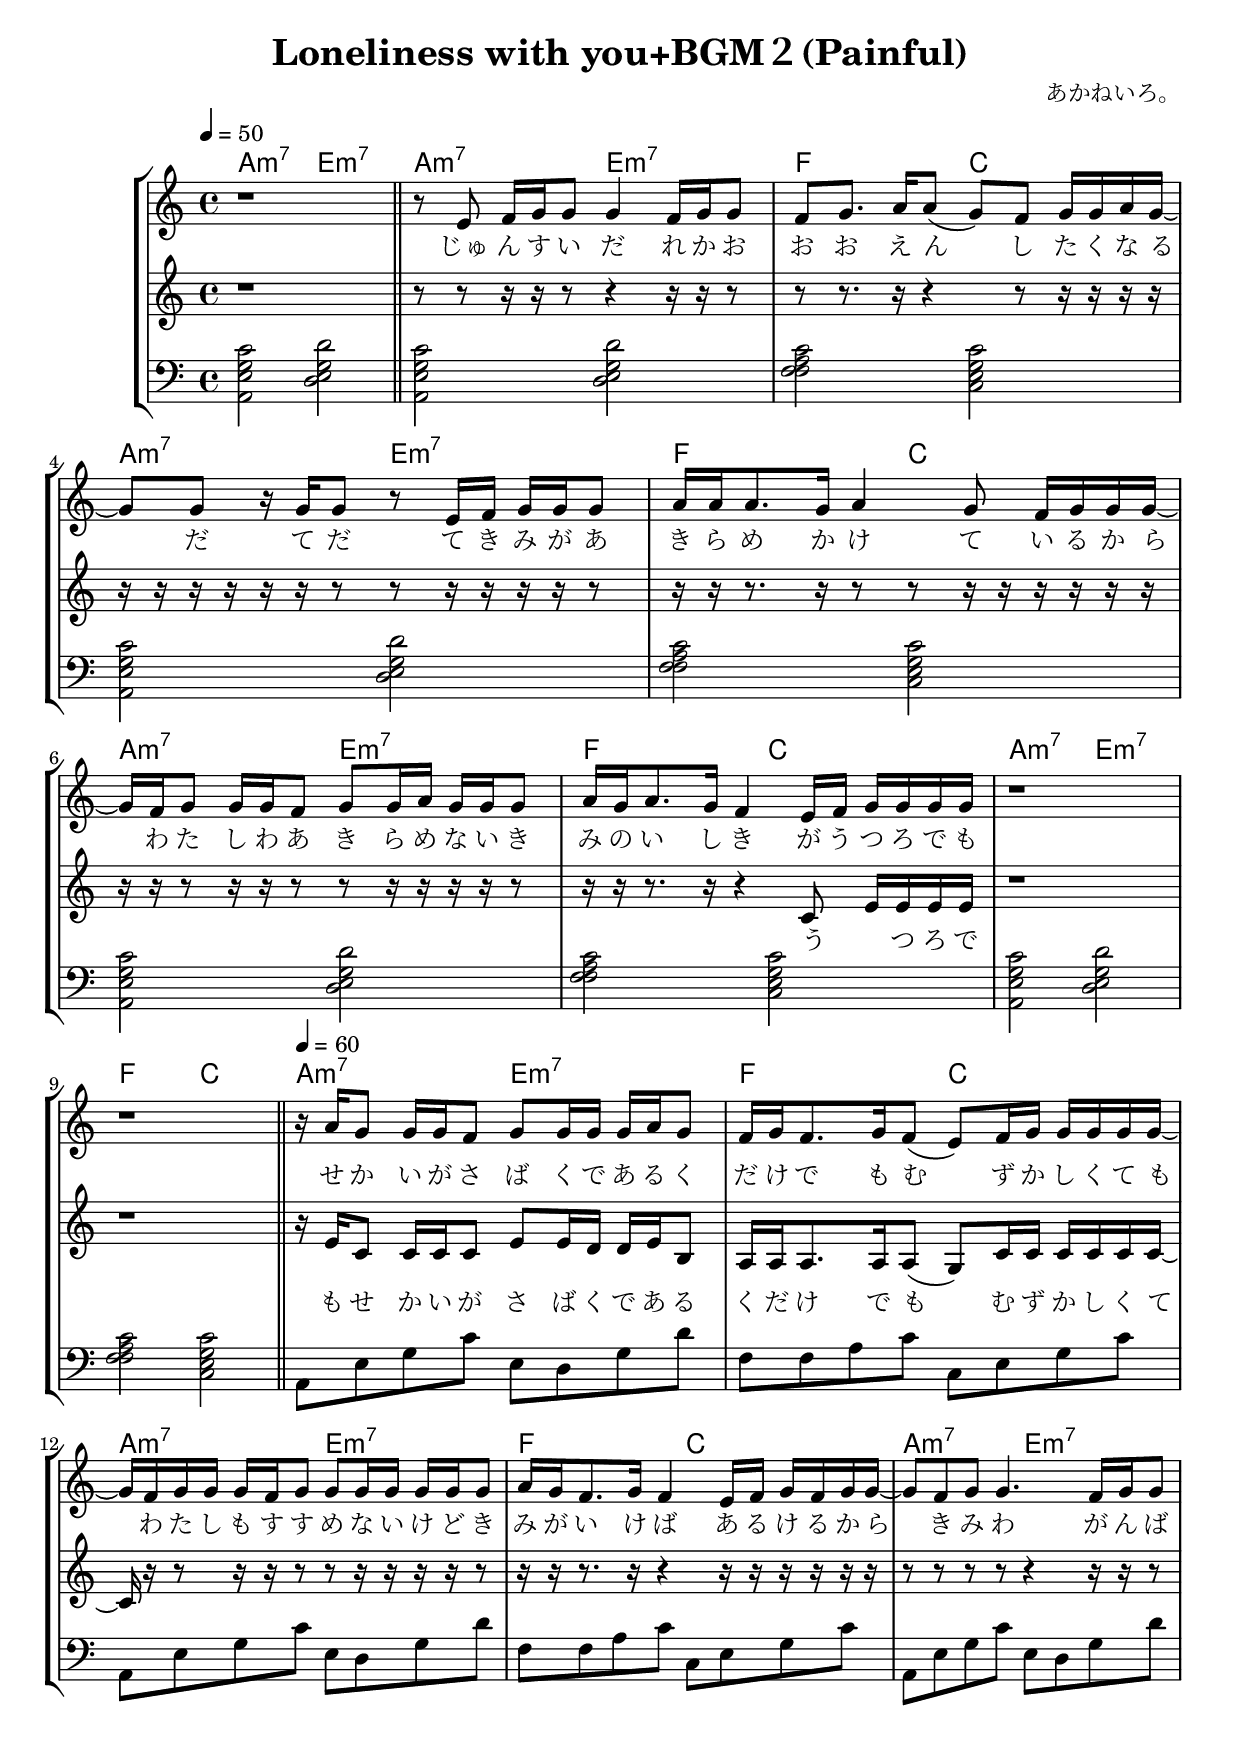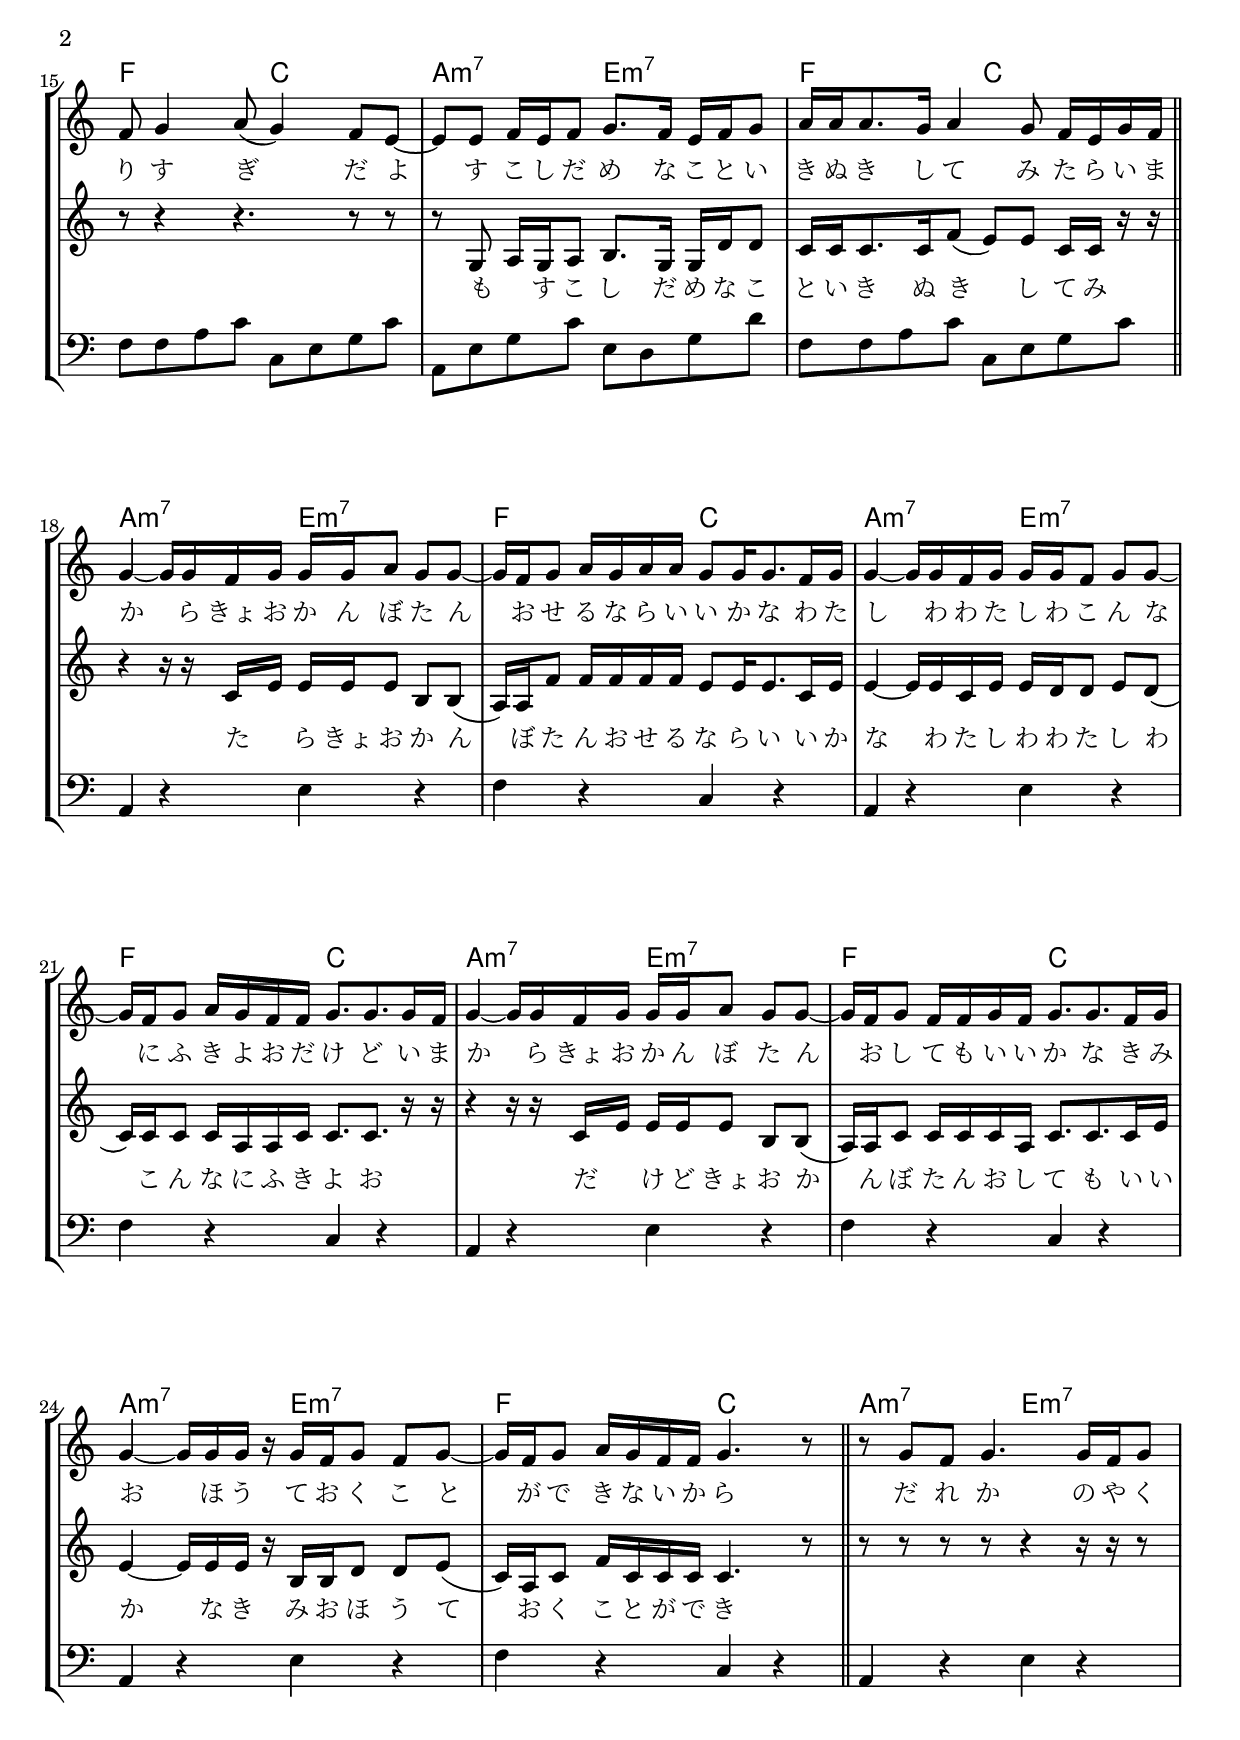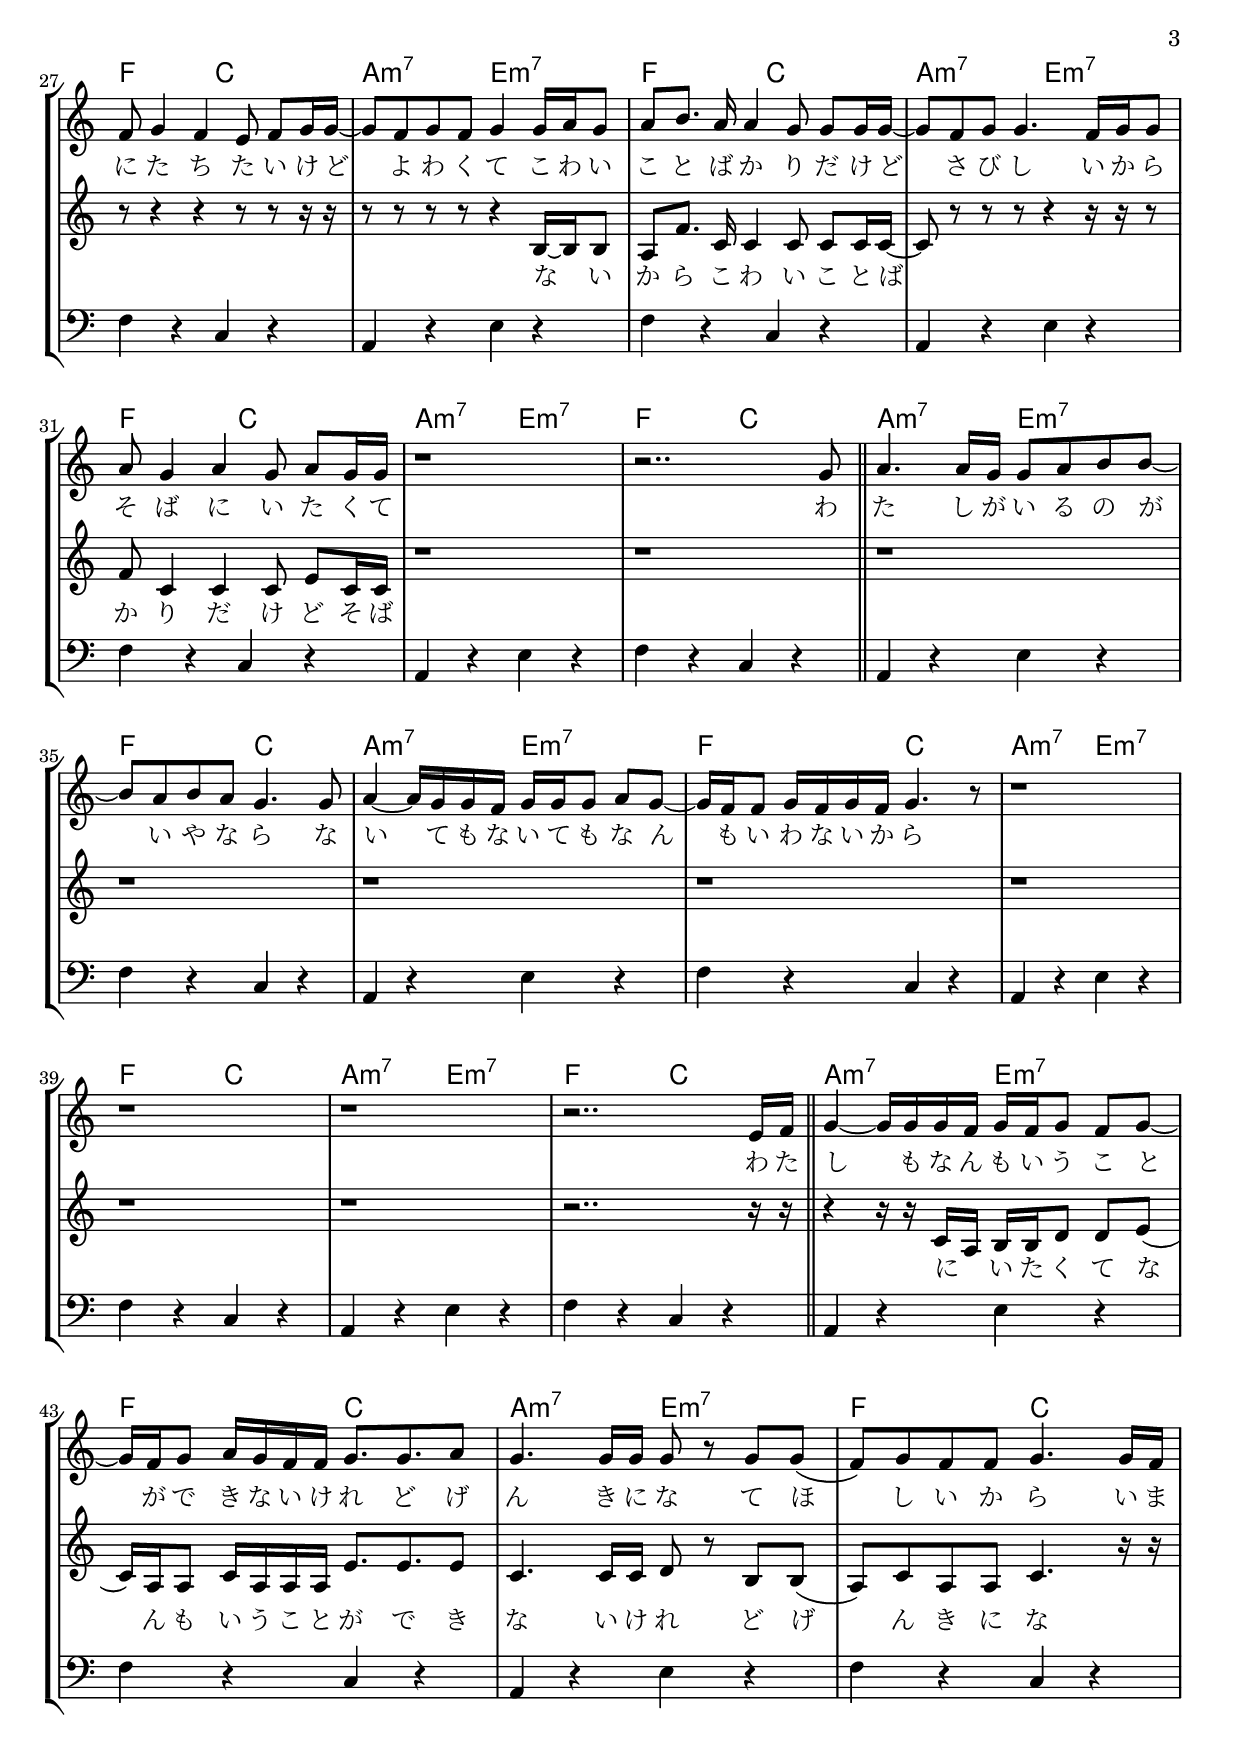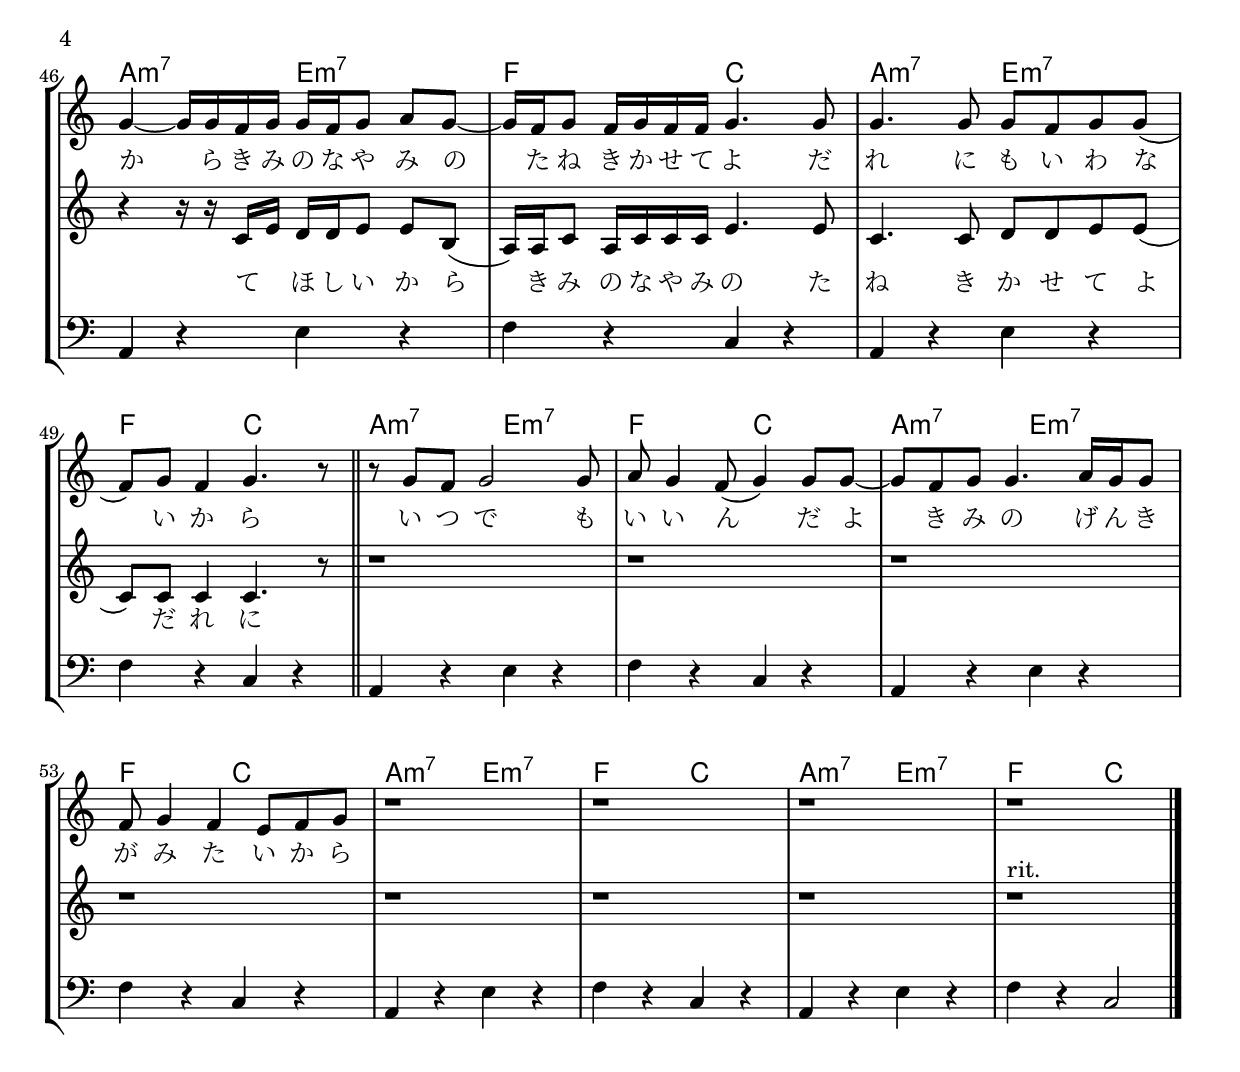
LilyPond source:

\version "2.12.1"

\header {
	title = \markup {"Loneliness with you+BGM２(Painful)"}
	composer = \markup \center-column {あかねいろ。}
}

harmony = \chordmode {
	a2:min7 e:min7 

	a:min7 e:min7 f c a:min7 e:min7 f c a:min7 e:min7 f c a:min7 e:min7 f c 

	a:min7 e:min7 f c a:min7 e:min7 f c a:min7 e:min7 f c a:min7 e:min7 f c 

	a:min7 e:min7 f c a:min7 e:min7 f c a:min7 e:min7 f c a:min7 e:min7 f c 

	a:min7 e:min7 f c a:min7 e:min7 f c a:min7 e:min7 f c a:min7 e:min7 f c 

	a:min7 e:min7 f c a:min7 e:min7 f c a:min7 e:min7 f c a:min7 e:min7 f c 

	a:min7 e:min7 f c a:min7 e:min7 f c a:min7 e:min7 f c a:min7 e:min7 f c 

	a:min7 e:min7 f c a:min7 e:min7 f c a:min7 e:min7 f c a:min7 e:min7 f c 
}

melody = {
	\key c \major
	\tempo 4 = 50
	r1   
	\set Staff.midiInstrument = #"fss0.5"
	r8 e'8  f'16  g'16  g'8  g'4  f'16  g'16  g'8 
	f'8  g'8.  a'16  a'8  (g'8)  f'8  g'16  g'16  a'16  g'16~ 
	g'8  g'8  r16  g'16  g'8  r8  e'16  f'16  g'16  g'16  g'8 
	a'16  a'16  a'8.  g'16  a'4  g'8  f'16  g'16  g'16  g'16~ 
	g'16  f'16  g'8  g'16  g'16  f'8  g'8  g'16  a'16  g'16  g'16  g'8 
	a'16  g'16  a'8.  g'16  f'4  e'16  f'16  g'16  g'16  g'16  g'16
	r1 r1 	\set Staff.midiInstrument = #"fss0.5"
		\tempo 4 = 60
r16 a'16  g'8  g'16  g'16  f'8  g'8  g'16  g'16  g'16  a'16  g'8 
	f'16  g'16  f'8.  g'16  f'8  (e'8)  f'16  g'16  g'16  g'16  g'16  g'16~ 
	g'16  f'16  g'16  g'16  g'16  f'16  g'8  g'8  g'16  g'16  g'16  g'16  g'8 
	a'16  g'16  f'8.  g'16  f'4  e'16  f'16  g'16  f'16  g'16  g'16~ 
	g'8  f'8  g'8  g'4.  f'16  g'16  g'8 
	f'8  g'4  a'8  (g'4)  f'8  e'8~ 
	e'8  e'8  f'16  e'16  f'8  g'8.  f'16  e'16  f'16  g'8 
	a'16  a'16  a'8.  g'16  a'4  g'8  f'16  e'16  	\set Staff.midiInstrument = #"fss0.5"
	g'16  f'16 
	g'4~g'16  g'16  f'16  g'16  g'16  g'16  a'8  g'8  g'8~ 
	g'16  f'16  g'8  a'16  g'16  a'16  a'16  g'8  g'16  g'8.  f'16  g'16 
	g'4~g'16  g'16  f'16  g'16  g'16  g'16  f'8  g'8  g'8~ 
	g'16  f'16  g'8  a'16  g'16  f'16  f'16  g'8.  g'8.  g'16  f'16 
	g'4~g'16  g'16  f'16  g'16  g'16  g'16  a'8  g'8  g'8~ 
	g'16  f'16  g'8  f'16  f'16  g'16  f'16  g'8.  g'8.  f'16  g'16 
	g'4~g'16  g'16  g'16  r16  g'16  f'16  g'8  f'8  g'8~ 
	g'16  f'16  g'8  a'16  g'16  f'16  f'16  g'4.  	r8 	\set Staff.midiInstrument = #"fss0.5"
	r8 g'8  f'8  g'4.  g'16  f'16  g'8 
	f'8  g'4  f'4  e'8  f'8  g'16  g'16~ 
	g'8  f'8  g'8  f'8  g'4  g'16  a'16  g'8 
	a'8  b'8.  a'16  a'4  g'8  g'8  g'16  g'16~ 
	g'8  f'8  g'8  g'4.  f'16  g'16  g'8 
	a'8  g'4  a'4  g'8  a'8  g'16  g'16
	r1 r2.. 	\set Staff.midiInstrument = #"fss0.5"
	g'8 
	a'4.  a'16  g'16  g'8  a'8  b'8  b'8~ 
	b'8  a'8  b'8  a'8  g'4.  g'8 
	a'4~a'16  g'16  g'16  f'16  g'16  g'16  g'8  a'8  g'8~ 
	g'16  f'16  f'8  g'16  f'16  g'16  f'16  g'4.  	r8 r1 r1 r1 r2.. 	\set Staff.midiInstrument = #"fss0.5"
	e'16  f'16 
	g'4~g'16  g'16  g'16  f'16  g'16  f'16  g'8  f'8  g'8~ 
	g'16  f'16  g'8  a'16  g'16  f'16  f'16  g'8.  g'8.  a'8 
	g'4.  g'16  g'16  g'8  r8  g'8  g'8 
	(f'8)  g'8  f'8  f'8  g'4.  g'16  f'16 
	g'4~g'16  g'16  f'16  g'16  g'16  f'16  g'8  a'8  g'8~ 
	g'16  f'16  g'8  f'16  g'16  f'16  f'16  g'4.  g'8 
	g'4.  g'8  g'8  f'8  g'8  g'8 
	(f'8)  g'8  f'4  g'4.  	r8 	\set Staff.midiInstrument = #"fss0.5"
	r8 g'8  f'8  g'2  g'8 
	a'8  g'4  f'8  (g'4)  g'8  g'8~ 
	g'8  f'8  g'8  g'4.  a'16  g'16  g'8 
	f'8  g'4  f'4  e'8  f'8  g'8
	r1 r1 r1 r1 	\bar "|."
}

words = \lyricmode {
	
	じゅ  ん  す  い  だ  れ  か  お  お  お  え  ん  し  た  く  な  る  だ  て  だ  て  き  み  が  あ  き  ら  め  か  け  て  い  る  か  ら  わ  た  し  わ  あ  き  ら  め  な  い  き  み  の  い  し  き  が  う  つ  ろ  で  も  
	せ  か  い  が  さ  ば  く  で  あ  る  く  だ  け  で  も  む  ず  か  し  く  て  も  わ  た  し  も  す  す  め  な  い  け  ど  き  み  が  い  け  ば  あ  る  け  る  か  ら  き  み  わ  が  ん  ば  り  す  ぎ  だ  よ  す  こ  し  だ  め  な  こ  と  い  き  ぬ  き  し  て  み  た  ら  
	い  ま  か  ら  きょ  お  か  ん  ぼ  た  ん  お  せ  る  な  ら  い  い  か  な  わ  た  し  わ  わ  た  し  わ  こ  ん  な  に  ふ  き  よ  お  だ  け  ど  い  ま  か  ら  きょ  お  か  ん  ぼ  た  ん  お  し  て  も  い  い  か  な  き  み  お  ほ  う  て  お  く  こ  と  が  で  き  な  い  か  ら  
	だ  れ  か  の  や  く  に  た  ち  た  い  け  ど  よ  わ  く  て  こ  わ  い  こ  と  ば  か  り  だ  け  ど  さ  び  し  い  か  ら  そ  ば  に  い  た  く  て  
	わ  た  し  が  い  る  の  が  い  や  な  ら  な  い  て  も  な  い  て  も  な  ん  も  い  わ  な  い  か  ら  
	わ  た  し  も  な  ん  も  い  う  こ  と  が  で  き  な  い  け  れ  ど  げ  ん  き  に  な  て  ほ  し  い  か  ら  い  ま  か  ら  き  み  の  な  や  み  の  た  ね  き  か  せ  て  よ  だ  れ  に  も  い  わ  な  い  か  ら  
	い  つ  で  も  い  い  ん  だ  よ  き  み  の  げ  ん  き  が  み  た  い  か  ら  
}

secondmelody = {
	\key c \major
	\tempo 4 = 50
	r1   
	\set Staff.midiInstrument = #"fss0.5"
	r8 r8  r16  r16  r8  r4  r16  r16  r8 
	r8  r8.  r16  r4  r8  r16  r16  r16  r16~ 
	r16  r16  r16  r16  r16  r16  r8  r8  r16  r16  r16  r16  r8 
	r16  r16  r8.  r16  r8  r8  r16  r16  r16  r16  r16  r16~ 
	r16  r16  r8  r16  r16  r8  r8  r16  r16  r16  r16  r8 
	r16  r16  r8.  r16  r4  c'8  e'16  e'16  e'16  e'16
	r1 r1 	\set Staff.midiInstrument = #"fss0.5"
		\tempo 4 = 60
r16 e'16  c'8  c'16  c'16  c'8  e'8  e'16  d'16  d'16  e'16  b8 
	a16  a16  a8.  a16  a8  (g8)  c'16  c'16  c'16  c'16  c'16  c'16~ 
	c'16  r16  r8  r16  r16  r8  r8  r16  r16  r16  r16  r8 
	r16  r16  r8.  r16  r4  r16  r16  r16  r16  r16  r16~ 
	r8  r8  r8  r8  r4~r16  r16  r8 
	r8  r4  r4.  r8  r8~ 
	r8  g8  a16  g16  a8  b8.  g16  g16  d'16  d'8 
	c'16  c'16  c'8.  c'16  f'8  (e'8)  e'8  c'16  c'16  	\set Staff.midiInstrument = #"fss0.5"
	r16  r16 
	r4~r16  r16  c'16  e'16  e'16  e'16  e'8  b8  b8 
	(a16)  a16  f'8  f'16  f'16  f'16  f'16  e'8  e'16  e'8.  c'16  e'16 
	e'4~e'16  e'16  c'16  e'16  e'16  d'16  d'8  e'8  d'8 
	(c'16)  c'16  c'8  c'16  a16  a16  c'16  c'8.  c'8.  r16  r16 
	r4~r16  r16  c'16  e'16  e'16  e'16  e'8  b8  b8 
	(a16)  a16  c'8  c'16  c'16  c'16  a16  c'8.  c'8.  c'16  e'16 
	e'4~e'16  e'16  e'16  r16  b16  b16  d'8  d'8  e'8 
	(c'16)  a16  c'8  f'16  c'16  c'16  c'16  c'4.  	r8 	\set Staff.midiInstrument = #"fss0.5"
	r8 r8  r8  r8  r4  r16  r16  r8 
	r8  r4  r4  r8  r8  r16  r16~ 
	r8  r8  r8  r8  r4  b16  b16  b8 
	a8  f'8.  c'16  c'4  c'8  c'8  c'16  c'16~ 
	c'8  r8  r8  r8  r4  r16  r16  r8 
	f'8  c'4  c'4  c'8  e'8  c'16  c'16
	r1 r1 	r1 | r1 | r1 | r1 | r1 | r1 | r1 | r2.. 
	\set Staff.midiInstrument = #"fss0.5"
	r16  r16 
	r4~r16  r16  c'16  a16  b16  b16  d'8  d'8  e'8 
	(c'16)  a16  a8  c'16  a16  a16  a16  e'8.  e'8.  e'8 
	c'4.  c'16  c'16  d'8  r8  b8  b8 
	(a8)  c'8  a8  a8  c'4.  r16  r16 
	r4~r16  r16  c'16  e'16  d'16  d'16  e'8  e'8  b8 
	(a16)  a16  c'8  a16  c'16  c'16  c'16  e'4.  e'8 
	c'4.  c'8  d'8  d'8  e'8  e'8 
	(c'8)  c'8  c'4  c'4.  	r8 	r1 | r1 | r1 | r1 | r1 | r1 | r1 | r1^"rit." \bar "|."
}

secondwords = \lyricmode {
	
	う  つ  ろ  で  も  
	せ  か  い  が  さ  ば  く  で  あ  る  く  だ  け  で  も  む  ず  か  し  く  て  も  す  こ  し  だ  め  な  こ  と  い  き  ぬ  き  し  て  み  た  ら  
	きょ  お  か  ん  ぼ  た  ん  お  せ  る  な  ら  い  い  か  な  わ  た  し  わ  わ  た  し  わ  こ  ん  な  に  ふ  き  よ  お  だ  け  ど  きょ  お  か  ん  ぼ  た  ん  お  し  て  も  い  い  か  な  き  み  お  ほ  う  て  お  く  こ  と  が  で  き  な  い  か  ら  
	こ  わ  い  こ  と  ば  か  り  だ  け  ど  そ  ば  に  い  た  く  て  
	
	な  ん  も  い  う  こ  と  が  で  き  な  い  け  れ  ど  げ  ん  き  に  な  て  ほ  し  い  か  ら  き  み  の  な  や  み  の  た  ね  き  か  せ  て  よ  だ  れ  に  も  い  わ  な  い  か  ら  
	
}

tempochange = {
	\tempo 4 = 50
	r1 \bar "||"
	\tempo 4 = 50
	r1 | r1 | r1 | r1 | r1 | r1 | r1 | r1 \bar "||"
	\tempo 4 = 60
	r1 | r1 | r1 | r1 | r1 | r1 | r1 | r1 \bar "||"
	\tempo 4 = 60
	r1 | r1 | r1 | r1 | r1 | r1 | r1 | r1 \bar "||"
	\tempo 4 = 60
	r1 | r1 | r1 | r1 | r1 | r1 | r1 | r1 \bar "||"
	\tempo 4 = 60
	r1 | r1 | r1 | r1 | r1 | r1 | r1 | r1 \bar "||"
	\tempo 4 = 60
	r1 | r1 | r1 | r1 | r1 | r1 | r1 | r1 \bar "||"
	\tempo 4 = 60
	r1 | r1 | r1 | r1 | r1 | r1 | r1 | r1 \bar "|."
}

mainacc = {
	\clef bass
	\set Staff.midiInstrument = #"Bright Acoustic"
	\key c \major
	\tempo 4 = 50
	<a, e g c'>2
	<e d g d'>2
	\bar "||"

	\set Staff.midiInstrument = #"Acoustic Guitar (steel)"
	<a, e g c'>2
	<e d g d'>2
	<f f a c'>2
	<c e g c'>2
	<a, e g c'>2
	<e d g d'>2
	<f f a c'>2
	<c e g c'>2
	<a, e g c'>2
	<e d g d'>2
	<f f a c'>2
	<c e g c'>2
	<a, e g c'>2
	<e d g d'>2
	<f f a c'>2
	<c e g c'>2
	\bar "||"

	\set Staff.midiInstrument = #"Sitar"
	\tempo 4 = 60
	a,8 e8 g8 c'8
	e8 d8 g8 d'8
	f8 f8 a8 c'8
	c8 e8 g8 c'8
	a,8 e8 g8 c'8
	e8 d8 g8 d'8
	f8 f8 a8 c'8
	c8 e8 g8 c'8
	a,8 e8 g8 c'8
	e8 d8 g8 d'8
	f8 f8 a8 c'8
	c8 e8 g8 c'8
	a,8 e8 g8 c'8
	e8 d8 g8 d'8
	f8 f8 a8 c'8
	c8 e8 g8 c'8
	\bar "||"

	\set Staff.midiInstrument = #"Bright Acoustic"
	a,4 r4
	e4 r4
	f4 r4
	c4 r4
	a,4 r4
	e4 r4
	f4 r4
	c4 r4
	a,4 r4
	e4 r4
	f4 r4
	c4 r4
	a,4 r4
	e4 r4
	f4 r4
	c4 r4
	\bar "||"

	\set Staff.midiInstrument = #"Bright Acoustic"
	a,4 r4
	e4 r4
	f4 r4
	c4 r4
	a,4 r4
	e4 r4
	f4 r4
	c4 r4
	a,4 r4
	e4 r4
	f4 r4
	c4 r4
	a,4 r4
	e4 r4
	f4 r4
	c4 r4
	\bar "||"

	\set Staff.midiInstrument = #"Bright Acoustic"
	a,4 r4
	e4 r4
	f4 r4
	c4 r4
	a,4 r4
	e4 r4
	f4 r4
	c4 r4
	a,4 r4
	e4 r4
	f4 r4
	c4 r4
	a,4 r4
	e4 r4
	f4 r4
	c4 r4
	\bar "||"

	\set Staff.midiInstrument = #"Bright Acoustic"
	a,4 r4
	e4 r4
	f4 r4
	c4 r4
	a,4 r4
	e4 r4
	f4 r4
	c4 r4
	a,4 r4
	e4 r4
	f4 r4
	c4 r4
	a,4 r4
	e4 r4
	f4 r4
	c4 r4
	\bar "||"

	\set Staff.midiInstrument = #"Bright Acoustic"
	a,4 r4
	e4 r4
	f4 r4
	c4 r4
	a,4 r4
	e4 r4
	f4 r4
	c4 r4
	a,4 r4
	e4 r4
	f4 r4
	c4 r4
	a,4 r4
	e4 r4
	f4 r4
	c2
	\bar "|."
}

subacc = {
	\clef bass
	\set Staff.midiInstrument = #"Acoustic grand"
	\key c \major
	\tempo 4 = 50
	a,4 a,4
	e4 e4
	\bar "||"

	\set Staff.midiInstrument = #"FX 4 (atmosphere)"
	a,4 a,4
	e4 e4
	f4 f4
	c4 c4
	a,4 a,4
	e4 e4
	f4 f4
	c4 c4
	a,4 a,4
	e4 e4
	f4 f4
	c4 c4
	a,4 a,4
	e4 e4
	f4 f4
	c4 c4
	\bar "||"

	\set Staff.midiInstrument = #"FX 4 (atmosphere)"
	\tempo 4 = 60
	a,4 a,4
	e4 e4
	f4 f4
	c4 c4
	a,4 a,4
	e4 e4
	f4 f4
	c4 c4
	a,4 a,4
	e4 e4
	f4 f4
	c4 c4
	a,4 a,4
	e4 e4
	f4 f4
	c4 c4
	\bar "||"

	\set Staff.midiInstrument = #"FX 4 (atmosphere)"
	a,4 a,4
	e4 e4
	f4 f4
	c4 c4
	a,4 a,4
	e4 e4
	f4 f4
	c4 c4
	a,4 a,4
	e4 e4
	f4 f4
	c4 c4
	a,4 a,4
	e4 e4
	f4 f4
	c4 c4
	\bar "||"

	\set Staff.midiInstrument = #"String Ensemble 1"
	a,4 a,4
	e4 e4
	f4 f4
	c4 c4
	a,4 a,4
	e4 e4
	f4 f4
	c4 c4
	a,4 a,4
	e4 e4
	f4 f4
	c4 c4
	a,4 a,4
	e4 e4
	f4 f4
	c4 c4
	\bar "||"

	\set Staff.midiInstrument = #"String Ensemble 1"
	a,4 a,4
	e4 e4
	f4 f4
	c4 c4
	a,4 a,4
	e4 e4
	f4 f4
	c4 c4
	a,4 a,4
	e4 e4
	f4 f4
	c4 c4
	a,4 a,4
	e4 e4
	f4 f4
	c4 c4
	\bar "||"

	\set Staff.midiInstrument = #"String Ensemble 1"
	<a, e g c'>2
	<e d g d'>2
	<f f a c'>2
	<c e g c'>2
	<a, e g c'>2
	<e d g d'>2
	<f f a c'>2
	<c e g c'>2
	<a, e g c'>2
	<e d g d'>2
	<f f a c'>2
	<c e g c'>2
	<a, e g c'>2
	<e d g d'>2
	<f f a c'>2
	<c e g c'>2
	\bar "||"

	\set Staff.midiInstrument = #"String Ensemble 1"
	a,4 a,4
	e4 e4
	f4 f4
	c4 c4
	a,4 a,4
	e4 e4
	f4 f4
	c4 c4
	a,4 a,4
	e4 e4
	f4 f4
	c4 c4
	a,4 a,4
	e4 e4
	f4 f4
	c2
	\bar "|."
}

percA = {
	\drummode {
	hh4 hh4 hh4 hh4  \bar "||"
	hh4 hh4 hh4 hh4  |hh4 hh4 hh4 hh4  |hh4 hh4 hh4 hh4  |hh4 hh4 hh4 hh4  |hh4 hh4 hh4 hh4  |hh4 hh4 hh4 hh4  |hh4 hh4 hh4 hh4  |hh4 hh4 hh4 hh4  \bar "||"
	hh4 hh4 hh4 hh4  |hh4 hh4 hh4 hh4  |hh4 hh4 hh4 hh4  |hh4 hh4 hh4 hh4  |hh4 hh4 hh4 hh4  |hh4 hh4 hh4 hh4  |hh4 hh4 hh4 hh4  |hh4 hh4 hh4 hh4  \bar "||"
	hh4 hh8 hh2 r8  |\times 16/32{ hh2 hh8. hh8. hh4. hh2. } |hh4 hh8 hh2 r8  |hh4 hh8 hh4 hh4.  |hh4 hh8 hh2 r8  |\times 16/32{ hh2 hh8. hh8. hh4. hh2. } |hh4 hh8 hh2 r8  |\times 16/32{ hh2 hh8. hh1 r4 r16 } \bar "||"
	hh4 hh4 hh4 hh4  |hh4 hh4 hh4 hh4  |hh4 hh4 hh4 hh4  |hh4 hh4 hh4 hh4  |hh4 hh4 hh4 hh4  |hh4 hh4 hh4 hh4  |hh4 hh4 hh4 hh4  |hh4 hh4 hh4 hh4  \bar "||"
	\times 16/12{ cymr8. cymr8 cymr16 cymr8. cymr8 cymr16 } |\times 16/12{ r8. cymr8 cymr16 cymr8. cymr8 cymr16 } |\times 16/12{ cymr8. cymr8 cymr16 cymr8. cymr8 cymr16 } |\times 16/12{ r8. cymr8 cymr16 cymr8. cymr8 cymr16 } |\times 16/12{ cymr8. cymr8 cymr16 cymr8. cymr8 cymr16 } |\times 16/12{ r8. cymr8 cymr16 cymr8. cymr8 cymr16 } |\times 16/12{ cymr8. cymr8 cymr16 cymr8. cymr8 cymr16 } |\times 16/12{ cymr8. cymr8 cymr4. r16 } \bar "||"
	r1  |r2. hho4  |r1  |r2. hho4  |r1  |r2. hho4  |r1  |r2. hho4  \bar "||"
	r8 hho8 hho8 hho8 hho8 hho8 hho8 hho8  |hho8 hho8 hho8 hho8 hho8 hho8 hho8 hho8  |r8 hho8 hho8 hho8 hho8 hho8 hho8 hho8  |hho8 hho8 hho8 hho8 hho2  |r8 hho8 hho8 hho8 hho8 hho8 hho8 hho8  |hho8 hho8 hho8 hho8 hho8 hho8 hho8 hho8  |r8 hho8 hho8 hho8 hho8 hho8 hho8 hho8  |hho8 hho8 hho2.  \bar "|."
	}
}

percB = {
	\drummode {
	r8 ss4 ss4 ss4 ss8  \bar "||"
	r8 ss4 ss4 ss4 ss8  |r8 ss4 ss8 ss8. ss8. ss8  |r8 ss4 ss4 ss4 ss8  |r8 ss4 ss8 ss8. ss8. ss8  |r8 ss4 ss4 ss4 ss8  |r8 ss4 ss8 ss8. ss8. ss8  |r8 ss4 ss4 ss4 ss8  |r8 ss4 ss8 ss8. ss8. ss8  \bar "||"
	r8 ss4 ss4 ss4 ss8  |r8 ss4 ss8 ss8. ss8. ss8  |r8 ss4 ss4 ss4 ss8  |r8 ss4 ss8 ss8. ss8. ss8  |r8 ss4 ss4 ss4 ss8  |r8 ss4 ss8 ss8. ss8. ss8  |r8 ss4 ss4 ss4 ss8  |r8 ss4 ss8 ss8. ss8. ss8  \bar "||"
	r16 hhp8 hhp8 hhp2 r8.  |\times 16/32{ r8 hhp4 hhp4 hhp8 hhp2 r8 hhp2 r8 } |r16 hhp8 hhp8 hhp2 r8.  |r16 hhp8 hhp8 hhp8. hhp2  |r16 hhp8 hhp8 hhp2 r8.  |\times 16/32{ r8 hhp4 hhp4 hhp8 hhp2 r8 hhp2 r8 } |r16 hhp8 hhp8 hhp2 r8.  |\times 16/32{ r8 hhp4 hhp4 hhp8 hhp1 r4 } \bar "||"
	r8 ss4 ss4 ss4 ss8  |r8 ss4 ss8 ss8. ss8. ss8  |r8 ss4 ss4 ss4 ss8  |r8 ss4 ss8 ss8. ss8. ss8  |r8 ss4 ss4 ss4 ss8  |r8 ss4 ss8 ss8. ss8. ss8  |r8 ss4 ss4 ss4 ss8  |r8 ss4 ss8 ss8. ss8. ss8  \bar "||"
	\times 16/12{ r2 r8 hhp8 } |\times 16/12{ r2. } |\times 16/12{ r2 r8 hhp8 } |\times 16/12{ hhp2. } |\times 16/12{ r2 r8 hhp8 } |\times 16/12{ r2. } |\times 16/12{ r2 r8 hhp8 } |\times 16/12{ hhp2. } \bar "||"
	r16 hhp16 hhp8 hhp16 hhp8 hhp2 r16  |r16 hhp16 hhp8 hhp16 hhp8 hhp2 r16  |r16 hhp16 hhp8 hhp16 hhp8 hhp2 r16  |r16 hhp16 hhp8 hhp16 hhp8 hhp2 r16  |r16 hhp16 hhp8 hhp16 hhp8 hhp2 r16  |r16 hhp16 hhp8 hhp16 hhp8 hhp2 r16  |r16 hhp16 hhp8 hhp16 hhp8 hhp2 r16  |r16 hhp16 hhp8 hhp16 hhp8 hhp2 hhp16  \bar "||"
	r8 sn4 sn4 sn4 sn8  |r8 sn4 sn4 sn4 sn8  |r8 sn4 sn4 sn4 sn8  |r8 sn4 sn8 sn8 sn16 sn4 r16  |r8 sn4 sn4 sn4 sn8  |r8 sn4 sn4 sn4 sn8  |r8 sn4 sn4 sn4 sn8  |r8 sn8. sn16 sn8 sn16 sn16 sn16 sn8. sn8  \bar "|."
	}
}

percC = {
	\drummode {
	r8 hhp4 hhp4 hhp4 hhp8  \bar "||"
	r8 hhp4 hhp4 hhp4 hhp8  |r8 hhp4 hhp4 hhp4 hhp8  |r8 hhp4 hhp4 hhp4 hhp8  |r8 hhp4 hhp4 hhp4 hhp8  |r8 hhp4 hhp4 hhp4 hhp8  |r8 hhp4 hhp4 hhp4 hhp8  |r8 hhp4 hhp4 hhp4 hhp8  |r8 hhp4 hhp4 hhp4 hhp8  \bar "||"
	r8 hhp4 hhp4 hhp4 hhp8  |r8 hhp4 hhp4 hhp4 hhp8  |r8 hhp4 hhp4 hhp4 hhp8  |r8 hhp4 hhp4 hhp4 hhp8  |r8 hhp4 hhp4 hhp4 hhp8  |r8 hhp4 hhp4 hhp4 hhp8  |r8 hhp4 hhp4 hhp4 hhp8  |r8 hhp4 hhp4 hhp4 hhp8  \bar "||"
	r1  |\times 16/32{ r1 r2 hho2 } |r1  |\times 16/32{ r1 r2 hho2 } |r1  |\times 16/32{ r1 r2 hho2 } |r1  |\times 16/32{ r1 r2 hho2 } \bar "||"
	r8 hhp4 hhp4 hhp4 hhp8  |r8 hhp4 hhp4 hhp4 hhp8  |r8 hhp4 hhp4 hhp4 hhp8  |r8 hhp4 hhp4 hhp4 hhp8  |r8 hhp4 hhp4 hhp4 hhp8  |r8 hhp4 hhp4 hhp4 hhp8  |r8 hhp4 hhp4 hhp4 hhp8  |r8 hhp4 hhp4 hhp4 hhp8  \bar "||"
	\times 16/12{ bd4. bd4 r16 bd16 } |\times 16/12{ bd4. bd4. } |\times 16/12{ bd4. bd4 r16 bd16 } |\times 16/12{ bd4. bd4 r16 bd16 } |\times 16/12{ bd4. bd4 r16 bd16 } |\times 16/12{ bd4. bd4. } |\times 16/12{ bd4. bd4 r16 bd16 } |\times 16/12{ bd4 r16 bd16 bd4. } \bar "||"
	hh8. hh8. hh2 r8  |hh8. hh8. hh2 hh8  |hh8. hh8. hh2 r8  |hh8. hh8. hh2 hh8  |hh8. hh8. hh2 r8  |hh8. hh8. hh2 hh8  |hh8. hh8. hh2 r8  |hh8. hh8. hh4 hh4 hh8  \bar "||"
	bd4 bd4 bd8. bd8 bd8.  |bd4 bd4 bd8. bd8 bd8.  |bd4 bd4 bd8. bd8 bd8.  |bd4 bd4 r16 bd4. r16  |bd4 bd4 bd8. bd8 bd8.  |bd4 bd4 bd8. bd8 bd8.  |bd4 bd4 bd8. bd8 bd8.  |bd8 bd8 bd8. bd8. bd8 bd8 bd8  \bar "|."
	}
}

percD = {
	\drummode {
	bd2 bd4. r16 bd16  \bar "||"
	bd2 bd4. r16 bd16  |bd4 bd4 bd4 bd8. bd16  |bd2 bd4. r16 bd16  |bd4 bd4 bd4 bd8. bd16  |bd2 bd4. r16 bd16  |bd4 bd4 bd4 bd8. bd16  |bd2 bd4. r16 bd16  |bd4 bd4 bd4 bd8. bd16  \bar "||"
	bd2 bd4. r16 bd16  |bd4 bd4 bd4 bd8. bd16  |bd2 bd4. r16 bd16  |bd4 bd4 bd4 bd8. bd16  |bd2 bd4. r16 bd16  |bd4 bd4 bd4 bd8. bd16  |bd2 bd4. r16 bd16  |bd4 bd4 bd4 bd8. bd16  \bar "||"
	bd8. bd8. bd2 bd8  |\times 16/32{ bd4. bd4. bd2 bd2 bd4 } |bd8. bd8. bd2 bd8  |bd8. bd8. bd2 r8  |bd8. bd8. bd2 bd8  |\times 16/32{ bd4. bd4. bd2 bd2 bd4 } |bd8. bd8. bd2 bd8  |\times 16/32{ bd4. bd4. bd8 bd2 r8 bd2 } \bar "||"
	bd2 bd4. r16 bd16  |bd4 bd4 bd4 bd8. bd16  |bd2 bd4. r16 bd16  |bd4 bd4 bd4 bd8. bd16  |bd2 bd4. r16 bd16  |bd4 bd4 bd4 bd8. bd16  |bd2 bd4. r16 bd16  |bd4 bd4 bd4 bd8. bd16  \bar "||"
	\times 16/12{ r2. } |\times 16/12{ rb2. } |\times 16/12{ r2. } |\times 16/12{ rb2. } |\times 16/12{ r2. } |\times 16/12{ rb2. } |\times 16/12{ r2. } |\times 16/12{ rb2. } \bar "||"
	r2 ss2  |r2 ss2  |r2 ss2  |r2 ss2  |r2 ss2  |r2 ss2  |r2 ss2  |r2 ss2  \bar "||"
	cymc1  |r1  |cymc1  |r1  |cymc1  |r1  |cymc1  |r1  \bar "|."
	}
}

percE = {
	\drummode {
	r1 \bar "||"
	r1 | r1 | r1 | r1 | r1 | r1 | r1 | r1 \bar "||"
	r1 | r1 | r1 | r1 | r1 | r1 | r1 | r1 \bar "||"
	r2 ss2  |\times 16/32{ r1 ss1 } |r2 ss2  |\times 16/32{ r1 ss1 } |r2 ss2  |\times 16/32{ r1 ss1 } |r2 ss2  |\times 16/32{ r1 ss1 } \bar "||"
	r1 | r1 | r1 | r1 | r1 | r1 | r1 | r1 \bar "||"
	r1 |r1 |r1 |r1 |r1 |r1 |r1 |\times 16/12{ r4. sn8 sn4 } \bar "||"
	bd2 r8 bd4 bd8  |bd4. bd4 bd4 bd8  |bd2 r8 bd4 bd8  |bd4. bd4 bd4 bd8  |bd2 r8 bd4 bd8  |bd4. bd4 bd4 bd8  |bd2 r8 bd4 bd8  |bd4. bd4 bd4.  \bar "||"
	r1 |r1 |r1 |r2. tommh16 tommh8.  |r1 |r1 |r1 |r2. tommh16 tommh8.  \bar "|."
	}
}

percF = {
	\drummode {
	r1 \bar "||"
	r1 | r1 | r1 | r1 | r1 | r1 | r1 | r1 \bar "||"
	r1 | r1 | r1 | r1 | r1 | r1 | r1 | r1 \bar "||"
	r1 |r1 |r1 |r2 r8. sn16 sn4  |r1 |r1 |r1 |\times 16/32{ r1 sn4 sn8 sn2 r8 } \bar "||"
	r1 | r1 | r1 | r1 | r1 | r1 | r1 | r1 \bar "||"
	r1 |r1 |r1 |r1 |r1 |r1 |r1 |\times 16/12{ r2 r16 tommh16 tommh8 } \bar "||"
	r1 | r1 | r1 | r1 | r1 | r1 | r1 | r1 \bar "||"
	r1 |r1 |r1 |r2. r8 tomfh16 tomfh16  |r1 |r1 |r1 |r2. r8 tomfh8  \bar "|."
	}
}

percG = {
	\drummode {
	r1 \bar "||"
	r1 | r1 | r1 | r1 | r1 | r1 | r1 | r1 \bar "||"
	r1 | r1 | r1 | r1 | r1 | r1 | r1 | r1 \bar "||"
	r1 |r1 |r1 |r2. r8 tomml8  |r1 |r1 |r1 |r2. r8 tomml8  \bar "||"
	r1 | r1 | r1 | r1 | r1 | r1 | r1 | r1 \bar "||"
	r1 |r1 |r1 |r1 |r1 |r1 |r1 |\times 16/12{ r2 r8. toml16 } \bar "||"
	r1 | r1 | r1 | r1 | r1 | r1 | r1 | r1 \bar "||"
	r1 |r1 |r1 |r1 |r1 |r1 |r1 |r2. tomml16 tomml8.  \bar "|."
	}
}

percH = {
	\drummode {
	r1 \bar "||"
	r1 | r1 | r1 | r1 | r1 | r1 | r1 | r1 \bar "||"
	r1 | r1 | r1 | r1 | r1 | r1 | r1 | r1 \bar "||"
	r1 |r1 |r1 |r1 |r1 |r1 |r1 |\times 16/32{ r1 r2 r8 tommh4. } \bar "||"
	r1 | r1 | r1 | r1 | r1 | r1 | r1 | r1 \bar "||"
	r1 | r1 | r1 | r1 | r1 | r1 | r1 | r1 \bar "||"
	r1 | r1 | r1 | r1 | r1 | r1 | r1 | r1 \bar "||"
	r1 | r1 | r1 | r1 | r1 | r1 | r1 | r1 \bar "|."
	}
}

percI = {
	\drummode {
	r1 \bar "||"
	r1 | r1 | r1 | r1 | r1 | r1 | r1 | r1 \bar "||"
	r1 | r1 | r1 | r1 | r1 | r1 | r1 | r1 \bar "||"
	r1 |r1 |r1 |r1 |r1 |r1 |r1 |\times 16/32{ r1 r2. tomfh4 } \bar "||"
	r1 | r1 | r1 | r1 | r1 | r1 | r1 | r1 \bar "||"
	r1 | r1 | r1 | r1 | r1 | r1 | r1 | r1 \bar "||"
	r1 | r1 | r1 | r1 | r1 | r1 | r1 | r1 \bar "||"
	r1 | r1 | r1 | r1 | r1 | r1 | r1 | r1 \bar "|."
	}
}

\score {
	<<
		\new StaffGroup <<
			\new ChordNames {\harmony}
			\new Voice = "melody" {\melody}
			\new Lyrics \lyricsto "melody" \words
			\new Voice = "secondmelody" {\secondmelody}
			\new Lyrics \lyricsto "secondmelody" \secondwords
			\new Staff = "mainacc" {\mainacc}
		>>
	>>
	\layout { }
}
